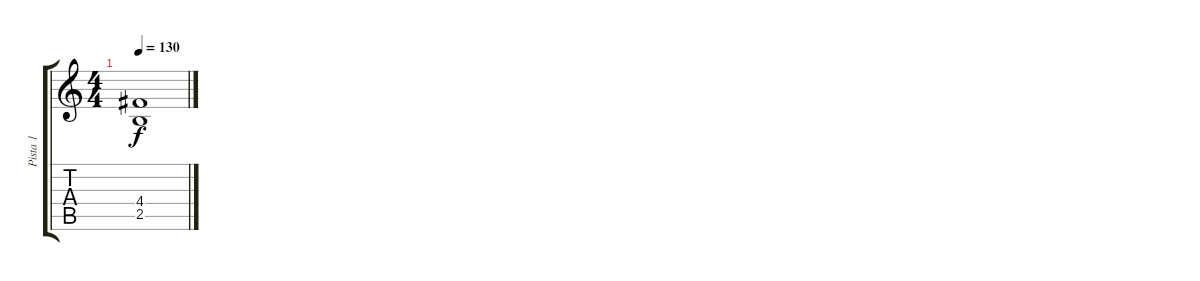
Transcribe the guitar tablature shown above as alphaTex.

\track ("Pista 1" "Pista 1") {instrument distortionguitar}
\staff {score tabs}
\tuning (E4 B3 G3 D3 A2 E2) {hide}
\ts (4 4)
\tempo 130
\clef g2
\ks c
(4.4 2.5).1{dy f}
